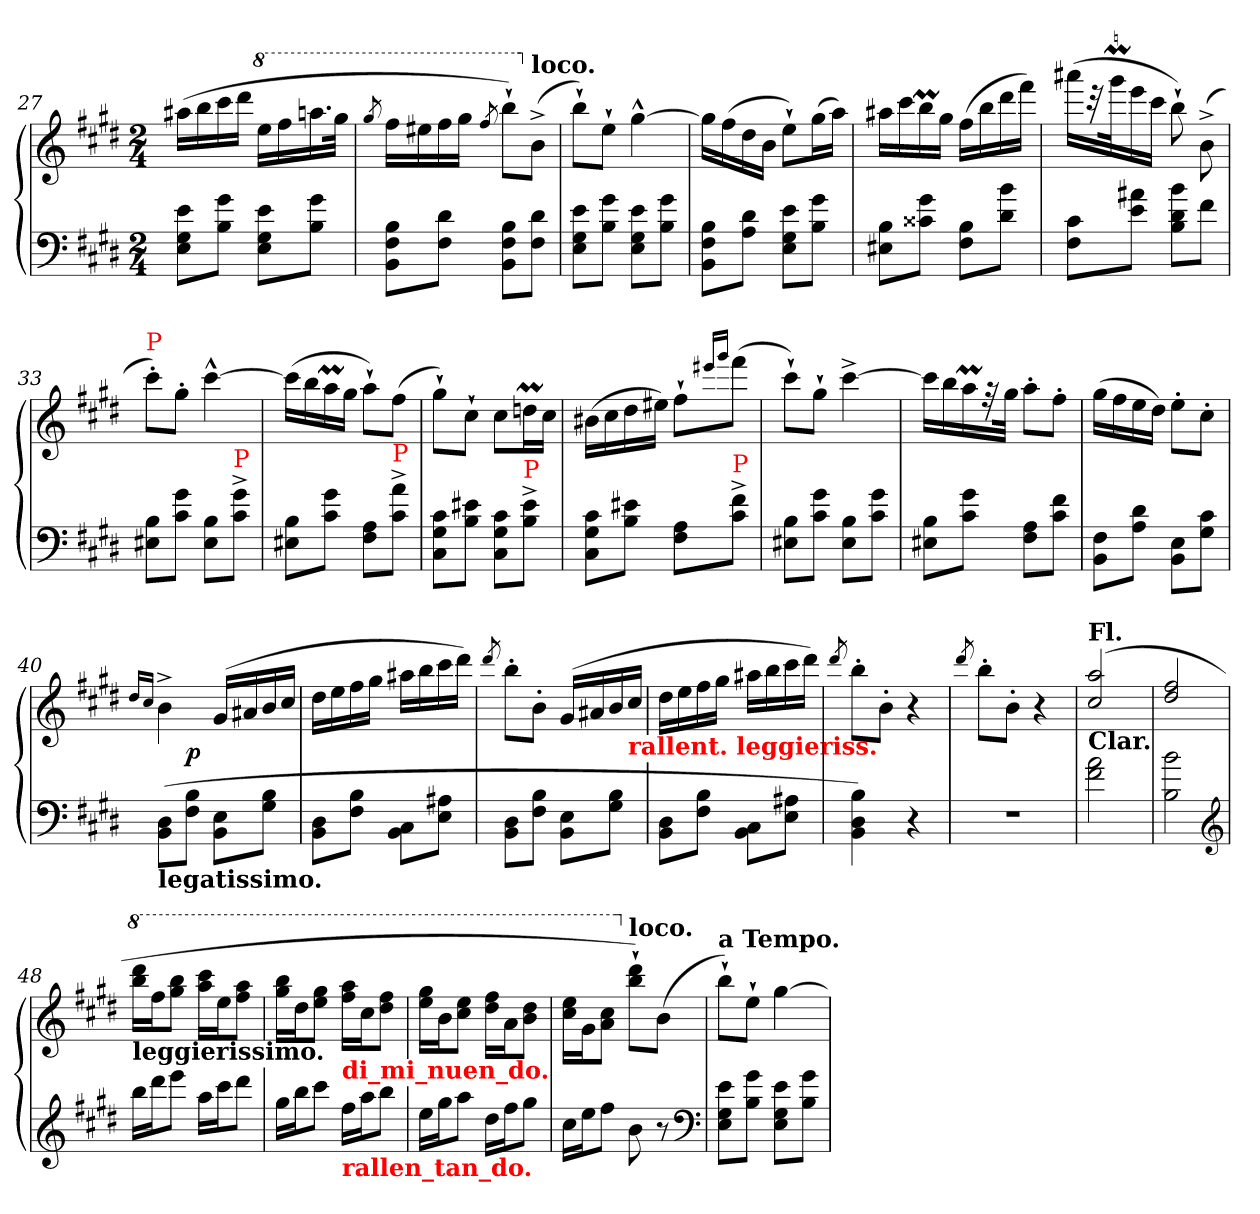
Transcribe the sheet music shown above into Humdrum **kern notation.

**kern	**kern	**dynam
*part1	*part1	*part1
*staff2	*staff1	*staff1/2
*clefF4	*clefG2	*
*k[f#c#g#d#]	*k[f#c#g#d#]	*
*E:	*E:	*
*M2/4	*M2/4	*
=27	=27	=27
8e 8G# 8EL	(>16aa#XLL	.
.	16bb	.
8g# 8BJ	16ccc#	.
.	16ddd#JJ	.
*	*8va	*
8e 8G# 8EL	16eeeLL	.
.	16fff#	.
8g# 8BJ	16.aaan	.
.	32ggg#JJk	.
=28	=28	=28
.	8qggg#/	.
8B 8F# 8BBL	16fff#LL	.
.	16eee#X	.
8d# 8F#J	16fff#	.
.	16ggg#JJ	.
.	8qfff#/	.
8B 8F# 8BBL	8bbb`L)	.
*	*X8va	*
!	!LO:TX:a:B:t=loco.	!
8d# 8F#J	(>8b^<J	.
=29	=29	=29
8e 8G# 8EL	8bb`L)	.
8g# 8BJ	8ee`J	.
8e 8G# 8EL	[4gg#^^	.
8g# 8BJ	.	.
=30	=30	=30
8B 8F# 8BBL	16gg#LL]	.
.	(>16ff#	.
8d# 8AJ	16dd#	.
.	16bJJ	.
8e 8G# 8EL	8ee`L)	.
8g# 8BJ	(>16gg#L	.
.	16aaJJ)	.
=31	=31	=31
8B 8E#XL	16aa#XLL	.
.	16ccc#	.
8g# 8c##XJ	16bbM	.
.	16gg#JJ	.
8B 8F#L	(>16ff#LL	.
.	16bb	.
8b 8d#J	16ddd#	.
.	16fff#JJ)	.
=32	=32	=32
8c# 8F#L	(>16aaa#XLL	.
.	32rccc	.
.	32ggg#mk	.
8a#X 8eJ	16eee	.
.	16ccc#JJ	.
8b 8d# 8BL	8bb`)	.
8f#J	(>8b^<	.
=33	=33	=33
!	!LO:TX:a:color=red:t=P	!
8B 8E#XL	8ccc#'L)	.
8g# 8c#J	8gg#'J	.
8B 8E#L	[4ccc#^^	.
!LO:TX:a:color=red:t=P	!	!
8g#^ 8c#^J	.	.
=34	=34	=34
8B 8E#XL	(>16ccc#LL]	.
.	16bb	.
8g# 8c#J	16aaM	.
.	16gg#JJ	.
8A 8F#L	8aa`L)	.
!LO:TX:a:color=red:t=P	!	!
8a^ 8c#^J	(>8ff#J	.
=35	=35	=35
8c# 8G# 8C#L	8gg#`L)	.
8e#X 8BJ	8cc#`J	.
8c# 8G# 8C#L	8cc#L	.
!LO:TX:a:color=red:t=P	!	!
8e#^ 8B^J	16ddnML	.
.	16cc#JJ	.
=36	=36	=36
8c# 8G# 8C#L	(>16b#XLL	.
.	16cc#	.
8e#X 8BJ	16dd#	.
.	16ee#XJJ)	.
8A 8F#L	8ff#`L	.
.	16qqeee#X/LL	.
.	16qqggg#/JJ	.
!LO:TX:a:color=red:t=P	!	!
8f#^ 8c#^J	(>8fff#J	.
=37	=37	=37
8B 8E#XL	8ccc#`L)	.
8g# 8c#J	8gg#`J	.
8B 8E#L	[4ccc#^	.
8g# 8c#J	.	.
=38	=38	=38
8B 8E#XL	16ccc#LL]	.
.	16bb	.
8g# 8c#J	16aaM	.
.	32rff	.
.	32gg#JJk	.
8A 8F#L	8aa'L	.
8f# 8c#J	8ff#'J	.
=39	=39	=39
8F# 8BBL	(>16gg#LL	.
.	16ff#	.
8d# 8AJ	16ee	.
.	16dd#JJ)	.
8E 8BBL	8ee'L	.
8c# 8G#J	8cc#'J	.
=40	=40	=40
.	16qqdd#/LL	.
.	16qqcc#/JJ	.
*	*^	*
!LO:TX:b:B:t=legatissimo.	!	!	!
(>8D# 8BBL	4b^<	8ryy	.
8B 8F#J	.	4.ryy	p
8E 8BBL	(>16g#LL	.	.
.	16a#X	.	.
8B 8G#J	16b	.	.
.	16cc#JJ	.	.
*	*v	*v	*
=41	=41	=41
8D# 8BBL	16dd#LL	.
.	16ee	.
8B 8F#J	16ff#	.
.	16gg#JJ	.
8C# 8BBL	16aa#XLL	.
.	16bb	.
8A#X 8EJ	16ccc#	.
.	16ddd#JJ)	.
=42	=42	=42
.	8qddd#/	.
8D# 8BBL	8bb'L	.
8B 8F#J	8b'J	.
8E 8BBL	(>16g#LL	.
.	16a#X	.
8B 8G#J	16b	.
!	!LO:TX:b:B:color=red:t=rallent. leggieriss.	!
.	16cc#JJ	.
=43	=43	=43
8D# 8BBL	16dd#LL	.
.	16ee	.
8B 8F#J	16ff#	.
.	16gg#JJ	.
8C# 8BBL	16aa#XLL	.
.	16bb	.
8A#X 8EJ	16ccc#	.
.	16ddd#JJ)	.
=44	=44	=44
.	8qddd#/	.
4B 4D# 4BB)	8bb'L	.
.	8b'J	.
4r	4r	.
=45	=45	=45
.	8qddd#/	.
2rF	8bb'L	.
.	8b'J	.
.	4r	.
=46	=46	=46
!	!LO:TX:b:B:t=Clar.	!
!	!LO:TX:a:B:t=Fl.	!
2a!\ 2f#!\	(>2aa!/ 2cc#!/	.
=47	=47	=47
2b!\ 2B!\	2ff#!/ 2dd#!/	.
*clefG2	*	*
=48	=48	=48
*	*8va	*
!	!LO:TX:b:B:t=leggierissimo.	!
16bbLL	16dddd# 16bbbLL	.
16ddd#J	16fff#J	.
8eeeJ	8bbb 8ggg#J	.
16aaLL	16cccc# 16aaaLL	.
16ccc#J	16eeeJ	.
8ddd#J	8aaa 8fff#J	.
=49	=49	=49
16gg#LL	16bbb 16ggg#LL	.
16bbJ	16ddd#J	.
8ccc#J	8ggg# 8eeeJ	.
!	!LO:TX:b:B:color=red:t=di_mi_nuen_do.	!
!LO:TX:b:B:color=red:t=rallen_tan_do.	!	!
16ff#LL	16aaa 16fff#LL	.
16aaJ	16ccc#J	.
8bbJ	8fff# 8ddd#J	.
=50	=50	=50
16eeLL	16ggg# 16eeeLL	.
16gg#J	16bbJ	.
8aaJ	8eee 8ccc#J	.
16dd#LL	16fff# 16ddd#LL	.
16ff#J	16aaJ	.
8gg#J	8ddd# 8bbJ	.
=51	=51	=51
16cc#LL	16eee 16ccc#LL	.
16eeJ	16gg#J	.
8ff#J	8ccc# 8aaJ	.
*	*X8va	*
!	!LO:TX:a:B:t=loco.	!
8b	8ddd#` 8bb`L)	.
8r	(>8bJ	.
*clefF4	*	*
=52	=52	=52
!	!LO:TX:a:B:t=a Tempo.	!
8e 8G# 8EL	8bb`L)	.
8g# 8BJ	8ee`J	.
8e 8G# 8EL	[4gg#	.
8g# 8BJ	.	.
=	=	=
*-	*-	*-
